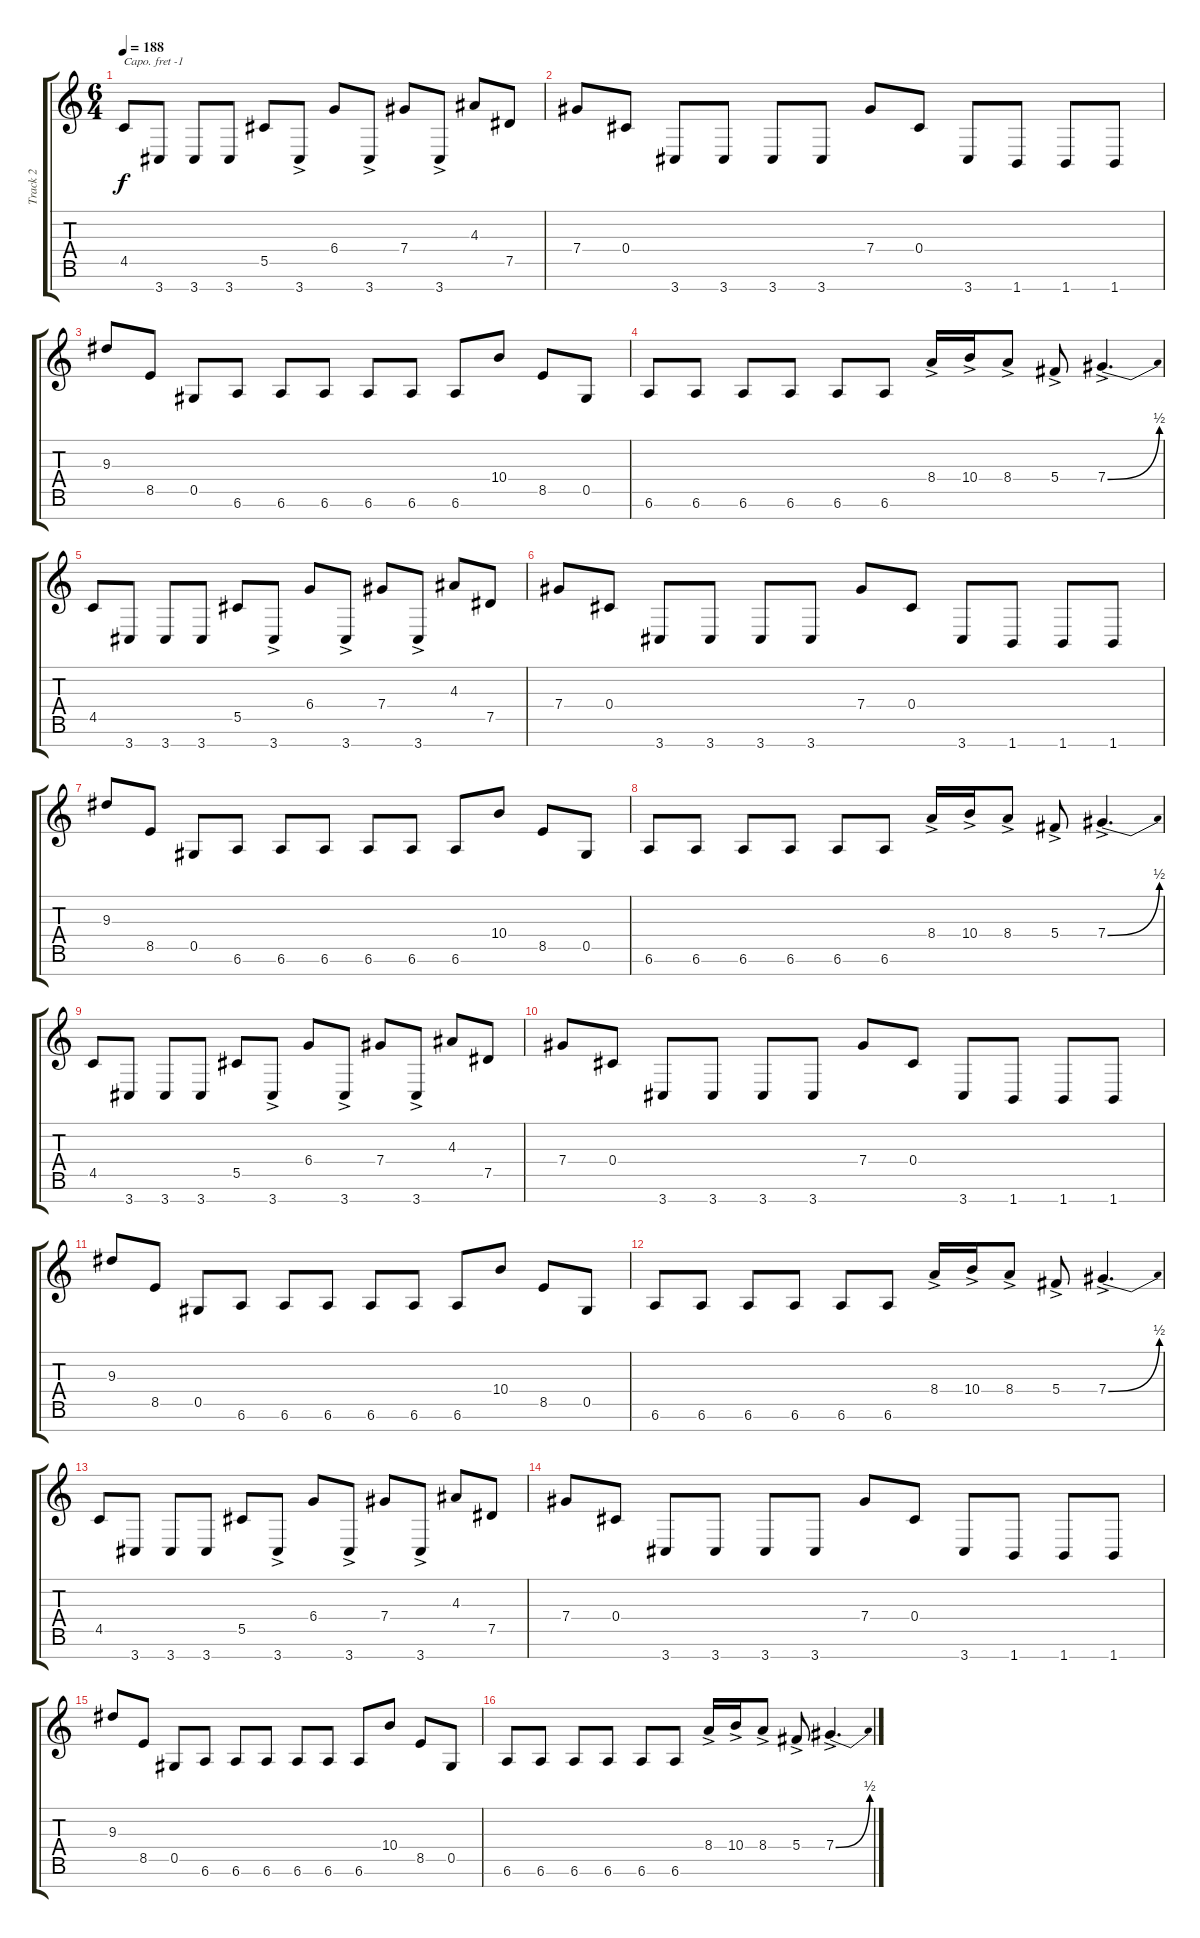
\track ("Track 2" "Track 2") {instrument distortionguitar}
\staff {score tabs}
\capo -1
\tuning (E4 B3 G3 D3 A2 E2 B1) {hide}
\ts (6 4)
\tempo 188
\clef g2
\ks c
4.5.8{dy f} 3.7.8 3.7.8 3.7.8 5.5.8 3.7{ac}.8 6.4.8 3.7{ac}.8 7.4.8 3.7{ac}.8 4.3.8 7.5.8 |
7.4.8 0.4.8 3.7.8 3.7.8 3.7.8 3.7.8 7.4.8 0.4.8 3.7.8 1.7.8 1.7.8 1.7.8 |
9.3.8 8.5.8 0.5.8 6.6.8 6.6.8 6.6.8 6.6.8 6.6.8 6.6.8 10.4.8 8.5.8 0.5.8 |
6.6.8 6.6.8 6.6.8 6.6.8 6.6.8 6.6.8 8.4{ac}.16 10.4{ac}.16 8.4{ac}.8 5.4{ac}.8 7.4{be (bend 0 0 60 2) ac}.4{d} |
4.5.8 3.7.8 3.7.8 3.7.8 5.5.8 3.7{ac}.8 6.4.8 3.7{ac}.8 7.4.8 3.7{ac}.8 4.3.8 7.5.8 |
7.4.8 0.4.8 3.7.8 3.7.8 3.7.8 3.7.8 7.4.8 0.4.8 3.7.8 1.7.8 1.7.8 1.7.8 |
9.3.8 8.5.8 0.5.8 6.6.8 6.6.8 6.6.8 6.6.8 6.6.8 6.6.8 10.4.8 8.5.8 0.5.8 |
6.6.8 6.6.8 6.6.8 6.6.8 6.6.8 6.6.8 8.4{ac}.16 10.4{ac}.16 8.4{ac}.8 5.4{ac}.8 7.4{be (bend 0 0 60 2) ac}.4{d} |
4.5.8 3.7.8 3.7.8 3.7.8 5.5.8 3.7{ac}.8 6.4.8 3.7{ac}.8 7.4.8 3.7{ac}.8 4.3.8 7.5.8 |
7.4.8 0.4.8 3.7.8 3.7.8 3.7.8 3.7.8 7.4.8 0.4.8 3.7.8 1.7.8 1.7.8 1.7.8 |
9.3.8 8.5.8 0.5.8 6.6.8 6.6.8 6.6.8 6.6.8 6.6.8 6.6.8 10.4.8 8.5.8 0.5.8 |
6.6.8 6.6.8 6.6.8 6.6.8 6.6.8 6.6.8 8.4{ac}.16 10.4{ac}.16 8.4{ac}.8 5.4{ac}.8 7.4{be (bend 0 0 60 2) ac}.4{d} |
4.5.8 3.7.8 3.7.8 3.7.8 5.5.8 3.7{ac}.8 6.4.8 3.7{ac}.8 7.4.8 3.7{ac}.8 4.3.8 7.5.8 |
7.4.8 0.4.8 3.7.8 3.7.8 3.7.8 3.7.8 7.4.8 0.4.8 3.7.8 1.7.8 1.7.8 1.7.8 |
9.3.8 8.5.8 0.5.8 6.6.8 6.6.8 6.6.8 6.6.8 6.6.8 6.6.8 10.4.8 8.5.8 0.5.8 |
6.6.8 6.6.8 6.6.8 6.6.8 6.6.8 6.6.8 8.4{ac}.16 10.4{ac}.16 8.4{ac}.8 5.4{ac}.8 7.4{be (bend 0 0 60 2) ac}.4{d}
